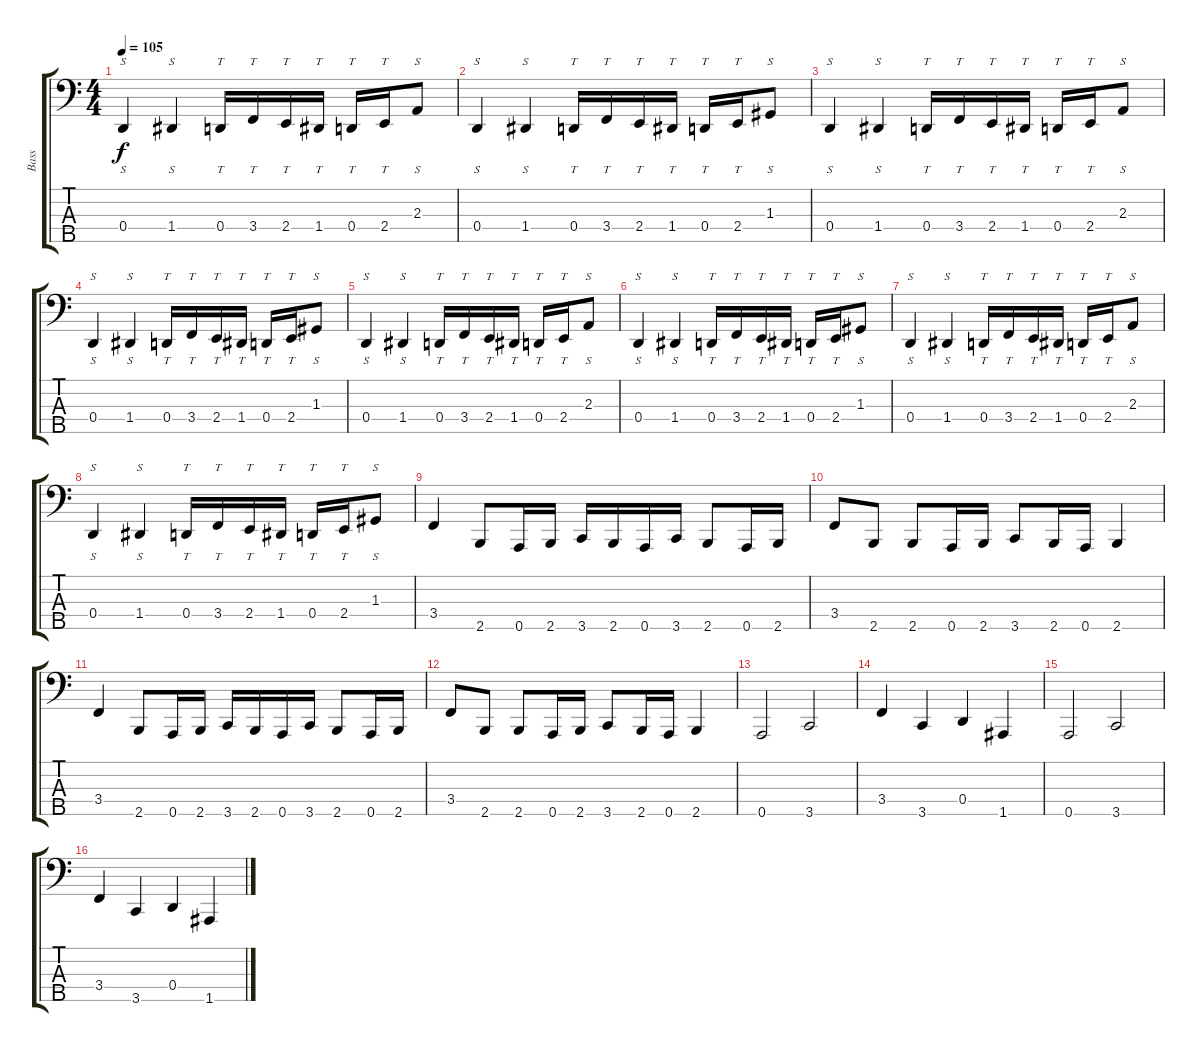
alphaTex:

\track ("Bass" "Bass") {instrument slapbass1}
\staff {score tabs}
\tuning (F2 C2 G1 D1 A0) {hide}
\ts (4 4)
\tempo 105
\clef f4
\ks c
0.4.4{s dy f} 1.4.4{s} 0.4.16{tt} 3.4.16{tt} 2.4.16{tt} 1.4.16{tt} 0.4.16{tt} 2.4.16{tt} 2.3.8{s} |
0.4.4{s} 1.4.4{s} 0.4.16{tt} 3.4.16{tt} 2.4.16{tt} 1.4.16{tt} 0.4.16{tt} 2.4.16{tt} 1.3.8{s} |
0.4.4{s} 1.4.4{s} 0.4.16{tt} 3.4.16{tt} 2.4.16{tt} 1.4.16{tt} 0.4.16{tt} 2.4.16{tt} 2.3.8{s} |
0.4.4{s} 1.4.4{s} 0.4.16{tt} 3.4.16{tt} 2.4.16{tt} 1.4.16{tt} 0.4.16{tt} 2.4.16{tt} 1.3.8{s} |
0.4.4{s} 1.4.4{s} 0.4.16{tt} 3.4.16{tt} 2.4.16{tt} 1.4.16{tt} 0.4.16{tt} 2.4.16{tt} 2.3.8{s} |
0.4.4{s} 1.4.4{s} 0.4.16{tt} 3.4.16{tt} 2.4.16{tt} 1.4.16{tt} 0.4.16{tt} 2.4.16{tt} 1.3.8{s} |
0.4.4{s} 1.4.4{s} 0.4.16{tt} 3.4.16{tt} 2.4.16{tt} 1.4.16{tt} 0.4.16{tt} 2.4.16{tt} 2.3.8{s} |
0.4.4{s} 1.4.4{s} 0.4.16{tt} 3.4.16{tt} 2.4.16{tt} 1.4.16{tt} 0.4.16{tt} 2.4.16{tt} 1.3.8{s} |
3.4.4 2.5.8 0.5.16 2.5.16 3.5.16 2.5.16 0.5.16 3.5.16 2.5.8 0.5.16 2.5.16 |
3.4.8 2.5.8 2.5.8 0.5.16 2.5.16 3.5.8 2.5.16 0.5.16 2.5.4 |
3.4.4 2.5.8 0.5.16 2.5.16 3.5.16 2.5.16 0.5.16 3.5.16 2.5.8 0.5.16 2.5.16 |
3.4.8 2.5.8 2.5.8 0.5.16 2.5.16 3.5.8 2.5.16 0.5.16 2.5.4 |
0.5.2 3.5.2 |
3.4.4 3.5.4 0.4.4 1.5.4 |
0.5.2 3.5.2 |
3.4.4 3.5.4 0.4.4 1.5.4
